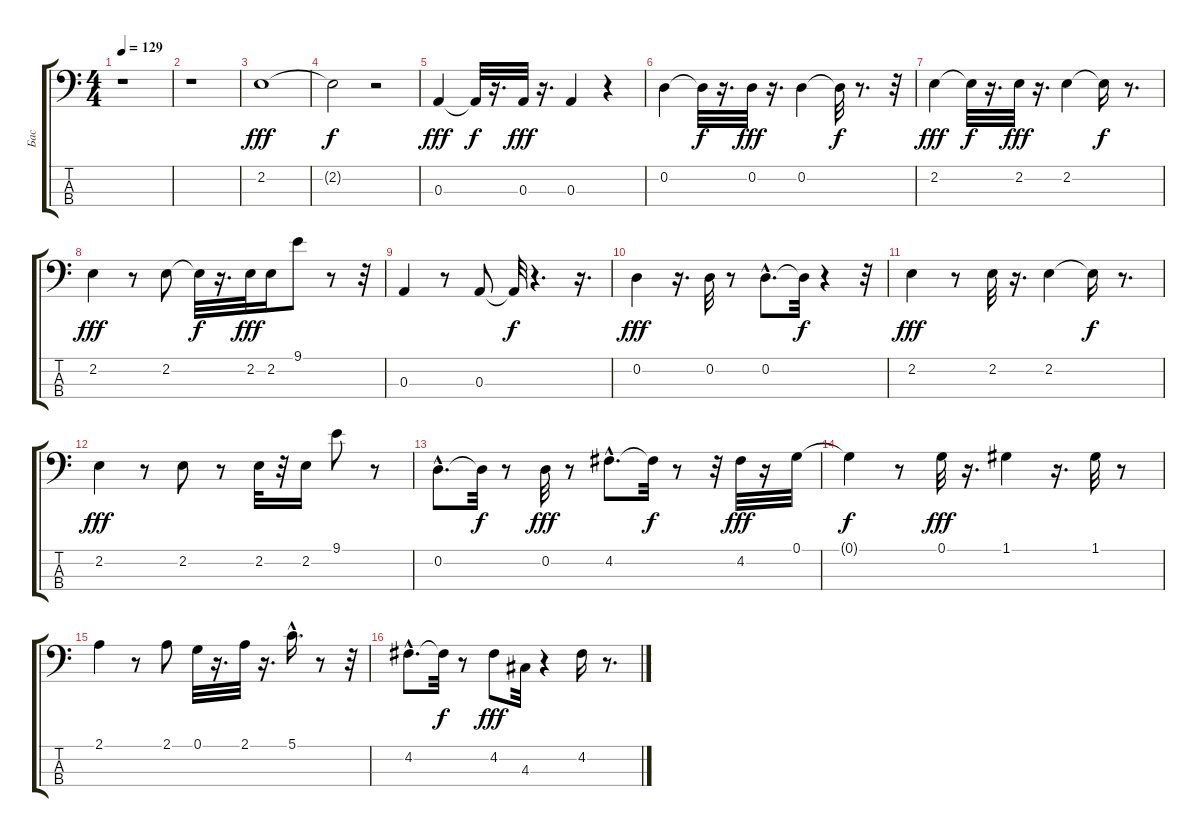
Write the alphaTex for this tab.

\track ("Бас" "Бас") {instrument slapbass2}
\staff {score tabs}
\tuning (G2 D2 A1 E1) {hide}
\ts (4 4)
\tempo 129
\clef f4
\ks c
r.1{dy fff instrument slapbass2} |
r.1 |
2.2.1 |
2.2{t}.2{dy f} r.2 |
0.3.4{dy fff} 0.3{t}.32{dy f} r.16{d} 0.3.32{dy fff} r.16{d} 0.3.4 r.4 |
0.2.4 0.2{t}.32{dy f} r.16{d} 0.2.32{dy fff} r.16{d} 0.2.4 0.2{t}.32{dy f} r.8{d} r.32 |
2.2.4{dy fff} 2.2{t}.32{dy f} r.16{d} 2.2.32{dy fff} r.16{d} 2.2.4 2.2{t}.16{dy f} r.8{d} |
2.2.4{dy fff} r.8 2.2.8 2.2{t}.32{dy f} r.16{d} 2.2.32{dy fff} 2.2.16 9.1.8 r.8 r.32 |
0.3.4 r.8 0.3.8 0.3{t}.32{dy f} r.4{d} r.16{d} |
0.2.4{dy fff} r.16{d} 0.2.32 r.8 0.2{hac}.8{d} 0.2{t}.32{dy f} r.4 r.32 |
2.2.4{dy fff} r.8 2.2.32 r.16{d} 2.2.4 2.2{t}.16{dy f} r.8{d} |
2.2.4{dy fff} r.8 2.2.8 r.8 2.2.32 r.32 2.2.16 9.1.8 r.8 |
0.2{hac}.8{d} 0.2{t}.32{dy f} r.8 0.2.32{dy fff} r.8 4.2{hac}.8{d} 4.2{t}.32{dy f} r.8 r.32 4.2.32{dy fff} r.16 0.1.32 |
0.1{t}.4{dy f} r.8 0.1.32{dy fff} r.16{d} 1.1.4 r.16{d} 1.1.32 r.8 |
2.1.4 r.8 2.1.8 0.1.32 r.16{d} 2.1.32 r.16{d} 5.1{hac}.16{d} r.8 r.32 |
4.2{hac}.8{d} 4.2{t}.32{dy f} r.8 4.2.8{dy fff} 4.3.32 r.4 4.2.16 r.8{d}
